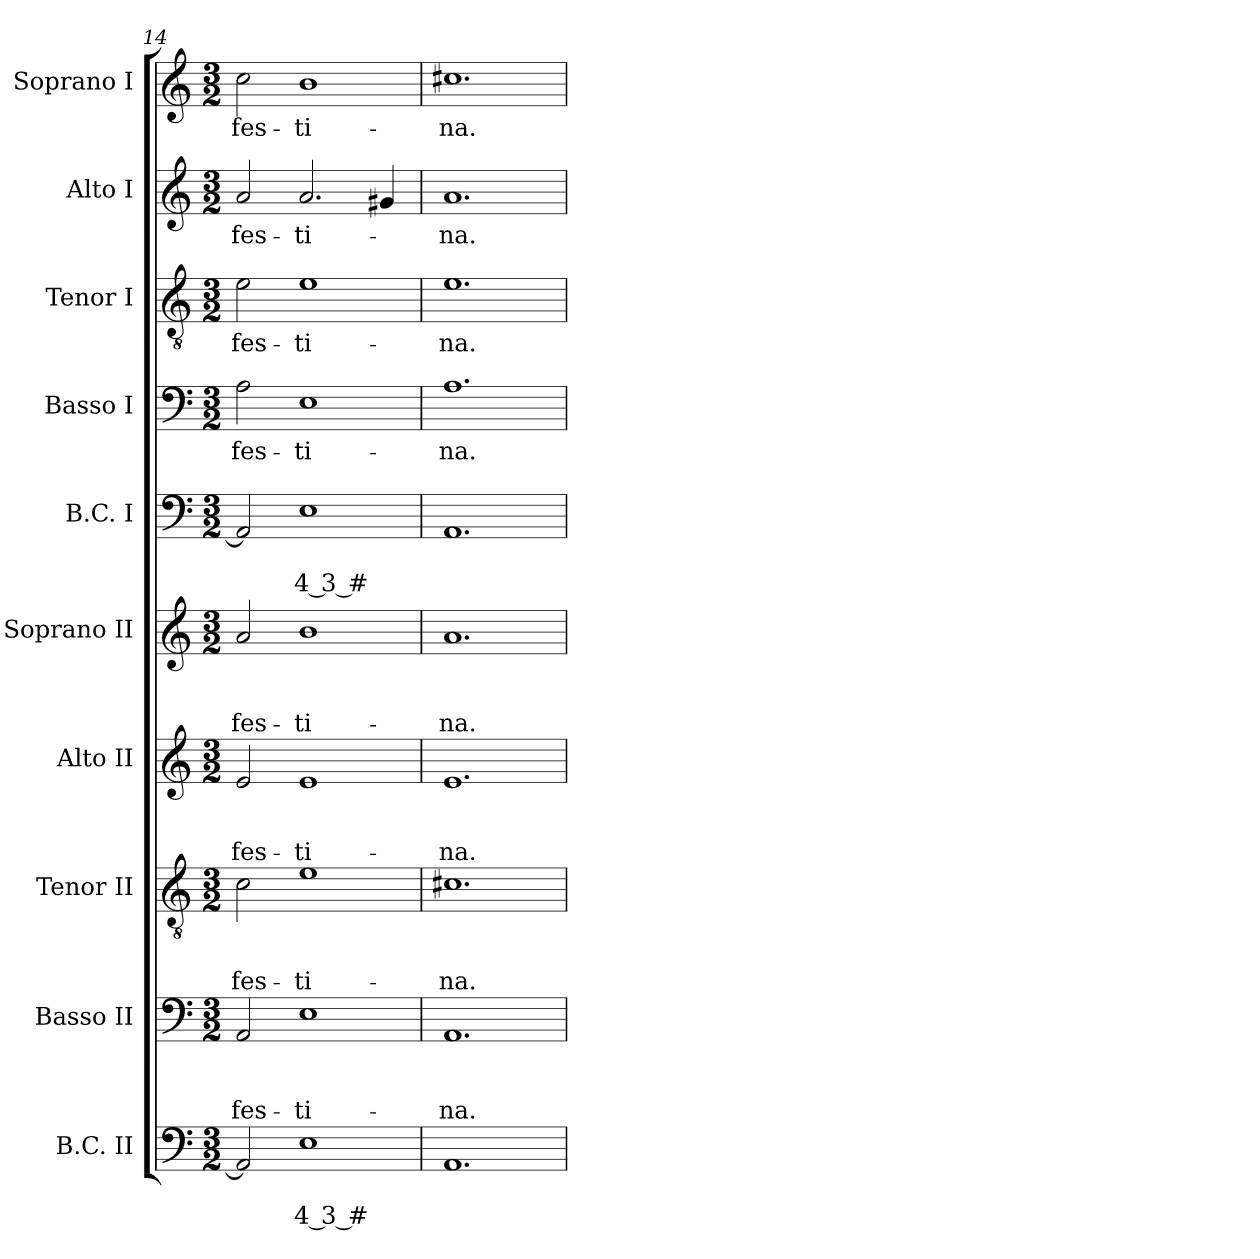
**kern	**text	**text	**kern	**text	**text	**text	**kern	**text	**text	**text	**kern	**text	**text	**text	**kern	**text	**text	**text	**kern	**text	**text	**kern	**text	**kern	**text	**kern	**text	**kern	**text
*part10	*part10	*part10	*part9	*part9	*part9	*part9	*part8	*part8	*part8	*part8	*part7	*part7	*part7	*part7	*part6	*part6	*part6	*part6	*part5	*part5	*part5	*part4	*part4	*part3	*part3	*part2	*part2	*part1	*part1
*staff10	*staff10	*staff10	*staff9	*staff9	*staff9	*staff9	*staff8	*staff8	*staff8	*staff8	*staff7	*staff7	*staff7	*staff7	*staff6	*staff6	*staff6	*staff6	*staff5	*staff5	*staff5	*staff4	*staff4	*staff3	*staff3	*staff2	*staff2	*staff1	*staff1
*I"B.C. II	*	*	*I"Basso II	*	*	*	*I"Tenor II	*	*	*	*I"Alto II	*	*	*	*I"Soprano II	*	*	*	*I"B.C. I	*	*	*I"Basso I	*	*I"Tenor I	*	*I"Alto I	*	*I"Soprano I	*
*I'BC2	*	*	*I'B 2	*	*	*	*I'T 2	*	*	*	*I'A 2	*	*	*	*I'S 2	*	*	*	*I'BC1	*	*	*I'B 1	*	*I'T 1	*	*I'A 1	*	*I'S 1	*
*clefF4	*	*	*clefF4	*	*	*	*clefGv2	*	*	*	*clefG2	*	*	*	*clefG2	*	*	*	*clefF4	*	*	*clefF4	*	*clefGv2	*	*clefG2	*	*clefG2	*
*k[]	*	*	*k[]	*	*	*	*k[]	*	*	*	*k[]	*	*	*	*k[]	*	*	*	*k[]	*	*	*k[]	*	*k[]	*	*k[]	*	*k[]	*
*C:	*	*	*C:	*	*	*	*C:	*	*	*	*C:	*	*	*	*C:	*	*	*	*C:	*	*	*C:	*	*C:	*	*C:	*	*C:	*
*M3/2	*	*	*M3/2	*	*	*	*M3/2	*	*	*	*M3/2	*	*	*	*M3/2	*	*	*	*M3/2	*	*	*M3/2	*	*M3/2	*	*M3/2	*	*M3/2	*
=14	=14	=14	=14	=14	=14	=14	=14	=14	=14	=14	=14	=14	=14	=14	=14	=14	=14	=14	=14	=14	=14	=14	=14	=14	=14	=14	=14	=14	=14
!	!	!	!	!	!	!LO:LY:b	!	!	!	!	!	!	!	!	!	!	!	!	!	!	!	!	!	!	!	!	!	!	!
!	!	!	!	!	!	!	!	!	!	!LO:LY:b	!	!	!	!	!	!	!	!	!	!	!	!	!	!	!	!	!	!	!
!	!	!	!	!	!	!	!	!	!	!	!	!	!	!LO:LY:b	!	!	!	!	!	!	!	!	!	!	!	!	!	!	!
!	!	!	!	!	!	!	!	!	!	!	!	!	!	!	!	!	!	!LO:LY:b	!	!	!	!	!	!	!	!	!	!	!
!	!	!	!	!	!	!	!	!	!	!	!	!	!	!	!	!	!	!	!	!	!	!	!LO:LY:b	!	!	!	!	!	!
!	!	!	!	!	!	!	!	!	!	!	!	!	!	!	!	!	!	!	!	!	!	!	!	!	!LO:LY:b	!	!	!	!
!	!	!	!	!	!	!	!	!	!	!	!	!	!	!	!	!	!	!	!	!	!	!	!	!	!	!	!LO:LY:b	!	!
!	!	!	!	!	!	!	!	!	!	!	!	!	!	!	!	!	!	!	!	!	!	!	!	!	!	!	!	!	!LO:LY:b
2AA/]	.	.	2AA/	.	.	fes-	2c\	.	.	fes-	2e/	.	.	fes-	2a/	.	.	fes-	2AA/]	.	.	2A\	fes-	2e\	fes-	2a/	fes-	2cc\	fes-
!	!	!LO:LY:b	!	!	!	!	!	!	!	!	!	!	!	!	!	!	!	!	!	!	!	!	!	!	!	!	!	!	!
!	!	!	!	!	!	!LO:LY:b	!	!	!	!	!	!	!	!	!	!	!	!	!	!	!	!	!	!	!	!	!	!	!
!	!	!	!	!	!	!	!	!	!	!LO:LY:b	!	!	!	!	!	!	!	!	!	!	!	!	!	!	!	!	!	!	!
!	!	!	!	!	!	!	!	!	!	!	!	!	!	!LO:LY:b	!	!	!	!	!	!	!	!	!	!	!	!	!	!	!
!	!	!	!	!	!	!	!	!	!	!	!	!	!	!	!	!	!	!LO:LY:b	!	!	!	!	!	!	!	!	!	!	!
!	!	!	!	!	!	!	!	!	!	!	!	!	!	!	!	!	!	!	!	!	!LO:LY:b	!	!	!	!	!	!	!	!
!	!	!	!	!	!	!	!	!	!	!	!	!	!	!	!	!	!	!	!	!	!	!	!LO:LY:b	!	!	!	!	!	!
!	!	!	!	!	!	!	!	!	!	!	!	!	!	!	!	!	!	!	!	!	!	!	!	!	!LO:LY:b	!	!	!	!
!	!	!	!	!	!	!	!	!	!	!	!	!	!	!	!	!	!	!	!	!	!	!	!	!	!	!	!LO:LY:b	!	!
!	!	!	!	!	!	!	!	!	!	!	!	!	!	!	!	!	!	!	!	!	!	!	!	!	!	!	!	!	!LO:LY:b
1E	.	4 3 #	1E	.	.	-ti-	1e	.	.	-ti-	1e	.	.	-ti-	1b	.	.	-ti-	1E	.	4 3 #	1E	-ti-	1e	-ti-	2.a/	-ti-	1b	-ti-
.	.	.	.	.	.	.	.	.	.	.	.	.	.	.	.	.	.	.	.	.	.	.	.	.	.	4g#X/	.	.	.
=15	=15	=15	=15	=15	=15	=15	=15	=15	=15	=15	=15	=15	=15	=15	=15	=15	=15	=15	=15	=15	=15	=15	=15	=15	=15	=15	=15	=15	=15
!	!	!	!	!	!	!LO:LY:b	!	!	!	!	!	!	!	!	!	!	!	!	!	!	!	!	!	!	!	!	!	!	!
!	!	!	!	!	!	!	!	!	!	!LO:LY:b	!	!	!	!	!	!	!	!	!	!	!	!	!	!	!	!	!	!	!
!	!	!	!	!	!	!	!	!	!	!	!	!	!	!LO:LY:b	!	!	!	!	!	!	!	!	!	!	!	!	!	!	!
!	!	!	!	!	!	!	!	!	!	!	!	!	!	!	!	!	!	!LO:LY:b	!	!	!	!	!	!	!	!	!	!	!
!	!	!	!	!	!	!	!	!	!	!	!	!	!	!	!	!	!	!	!	!	!	!	!LO:LY:b	!	!	!	!	!	!
!	!	!	!	!	!	!	!	!	!	!	!	!	!	!	!	!	!	!	!	!	!	!	!	!	!LO:LY:b	!	!	!	!
!	!	!	!	!	!	!	!	!	!	!	!	!	!	!	!	!	!	!	!	!	!	!	!	!	!	!	!LO:LY:b	!	!
!	!	!	!	!	!	!	!	!	!	!	!	!	!	!	!	!	!	!	!	!	!	!	!	!	!	!	!	!	!LO:LY:b
1.AA	.	.	1.AA	.	.	-na.	1.c#X	.	.	-na.	1.e	.	.	-na.	1.a	.	.	-na.	1.AA	.	.	1.A	-na.	1.e	-na.	1.a	-na.	1.cc#X	-na.
=	=	=	=	=	=	=	=	=	=	=	=	=	=	=	=	=	=	=	=	=	=	=	=	=	=	=	=	=	=
*-	*-	*-	*-	*-	*-	*-	*-	*-	*-	*-	*-	*-	*-	*-	*-	*-	*-	*-	*-	*-	*-	*-	*-	*-	*-	*-	*-	*-	*-
